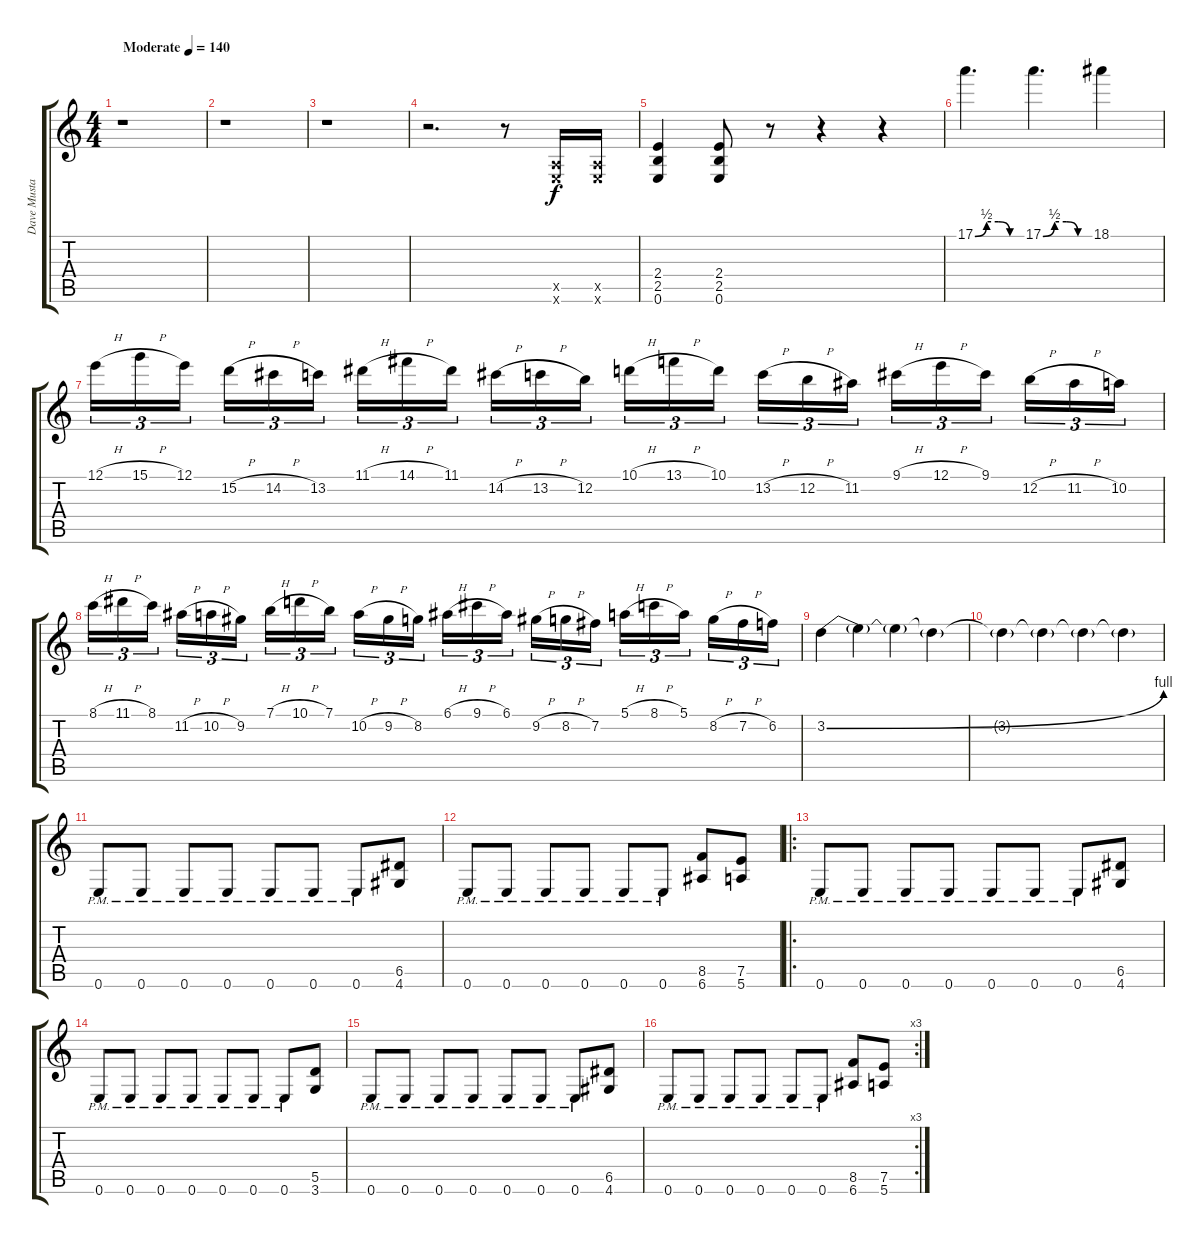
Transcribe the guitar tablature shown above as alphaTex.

\track ("Dave Mustaine" "Dave Musta") {instrument distortionguitar}
\staff {score tabs}
\tuning (E4 B3 G3 D3 A2 E2) {hide}
\ts (4 4)
\tempo (140 "Moderate")
\clef g2
\ks c
r.1{dy f instrument distortionguitar} |
r.1 |
r.1 |
r.2{d} r.8 (0.5{x} 0.6{x}).16 (0.5{x} 0.6{x}).16 |
(2.4 2.5 0.6).4 (2.4 2.5 0.6).8 r.8 r.4 r.4 |
17.1{be (custom 0 0 15 2 30 2 45 0 60 0)}.4{d volume 12} 17.1{be (custom 0 0 15 2 30 2 45 0 60 0)}.4{d} 18.1.4 |
12.1{h}.16{tu (3 2)} 15.1{h}.16{tu (3 2)} 12.1.16{tu (3 2) beam splitsecondary} 15.2{h}.16{tu (3 2)} 14.2{h}.16{tu (3 2)} 13.2.16{tu (3 2)} 11.1{h}.16{tu (3 2)} 14.1{h}.16{tu (3 2)} 11.1.16{tu (3 2) beam splitsecondary} 14.2{h}.16{tu (3 2)} 13.2{h}.16{tu (3 2)} 12.2.16{tu (3 2)} 10.1{h}.16{tu (3 2)} 13.1{h}.16{tu (3 2)} 10.1.16{tu (3 2) beam splitsecondary} 13.2{h}.16{tu (3 2)} 12.2{h}.16{tu (3 2)} 11.2.16{tu (3 2)} 9.1{h}.16{tu (3 2)} 12.1{h}.16{tu (3 2)} 9.1.16{tu (3 2) beam splitsecondary} 12.2{h}.16{tu (3 2)} 11.2{h}.16{tu (3 2)} 10.2.16{tu (3 2)} |
8.1{h}.16{tu (3 2)} 11.1{h}.16{tu (3 2)} 8.1.16{tu (3 2) beam splitsecondary} 11.2{h}.16{tu (3 2)} 10.2{h}.16{tu (3 2)} 9.2.16{tu (3 2)} 7.1{h}.16{tu (3 2)} 10.1{h}.16{tu (3 2)} 7.1.16{tu (3 2) beam splitsecondary} 10.2{h}.16{tu (3 2)} 9.2{h}.16{tu (3 2)} 8.2.16{tu (3 2)} 6.1{h}.16{tu (3 2)} 9.1{h}.16{tu (3 2)} 6.1.16{tu (3 2) beam splitsecondary} 9.2{h}.16{tu (3 2)} 8.2{h}.16{tu (3 2)} 7.2.16{tu (3 2)} 5.1{h}.16{tu (3 2)} 8.1{h}.16{tu (3 2)} 5.1.16{tu (3 2) beam splitsecondary} 8.2{h}.16{tu (3 2)} 7.2{h}.16{tu (3 2)} 6.2.16{tu (3 2)} |
3.2{be (bend 0 0 60 4)}.4{volume 3} 3.2{t}.4 3.2{t}.4 3.2{t}.4 |
3.2{t}.4 3.2{t}.4 3.2{t}.4 3.2{t}.4 |
0.6{pm}.8{volume 10} 0.6{pm}.8 0.6{pm}.8 0.6{pm}.8 0.6{pm}.8 0.6{pm}.8 0.6{pm}.8 (6.5 4.6).8 |
0.6{pm}.8 0.6{pm}.8 0.6{pm}.8 0.6{pm}.8 0.6{pm}.8 0.6{pm}.8 (8.5 6.6).8 (7.5 5.6).8 |
\ro
0.6{pm}.8 0.6{pm}.8 0.6{pm}.8 0.6{pm}.8 0.6{pm}.8 0.6{pm}.8 0.6{pm}.8 (6.5 4.6).8 |
0.6{pm}.8 0.6{pm}.8 0.6{pm}.8 0.6{pm}.8 0.6{pm}.8 0.6{pm}.8 0.6{pm}.8 (5.5 3.6).8 |
0.6{pm}.8 0.6{pm}.8 0.6{pm}.8 0.6{pm}.8 0.6{pm}.8 0.6{pm}.8 0.6{pm}.8 (6.5 4.6).8 |
\rc 3
0.6{pm}.8 0.6{pm}.8 0.6{pm}.8 0.6{pm}.8 0.6{pm}.8 0.6{pm}.8 (8.5 6.6).8 (7.5 5.6).8
